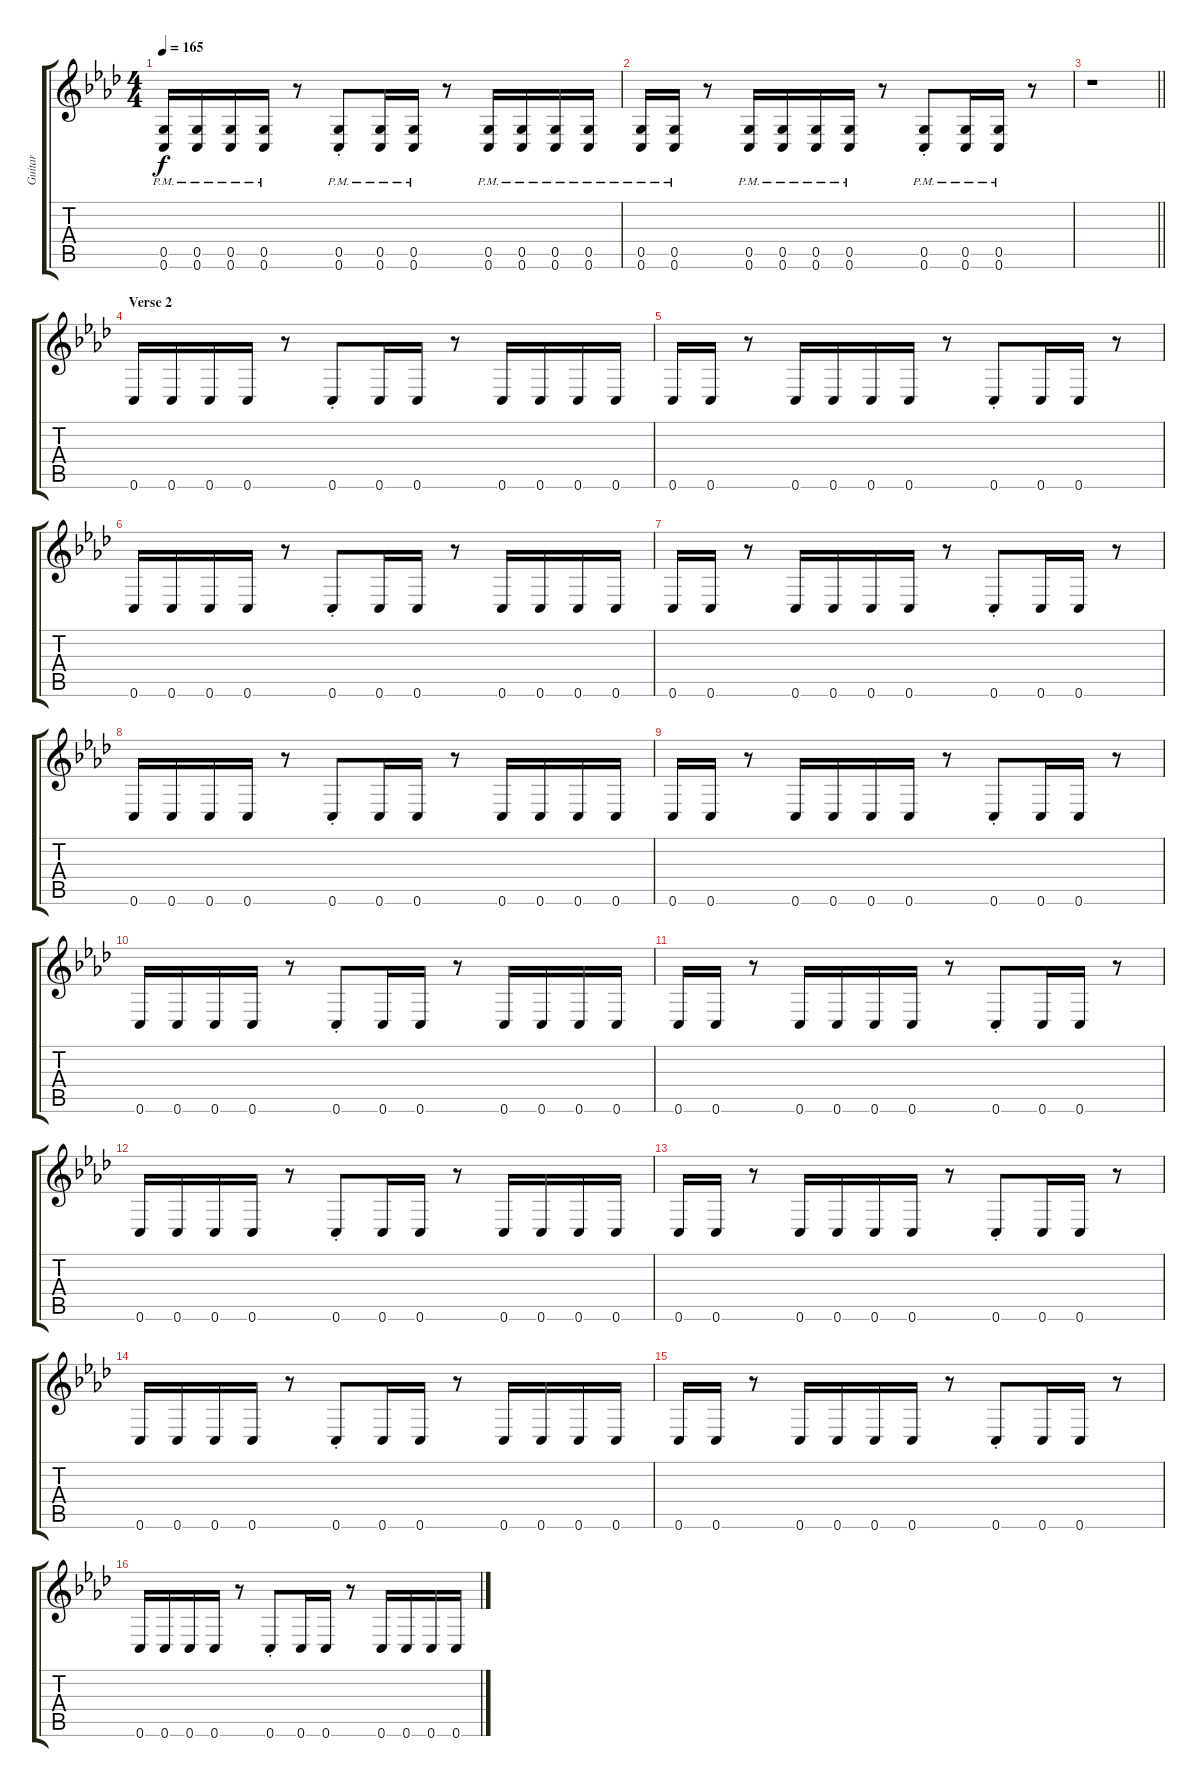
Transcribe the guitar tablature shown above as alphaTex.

\track ("Guitar" "Guitar") {instrument distortionguitar}
\staff {score tabs}
\tuning (D4 A3 F3 C3 G2 C2) {hide}
\ts (4 4)
\tempo 165
\clef g2
\ks ab
(0.5{pm} 0.6).16{dy f} (0.5{pm} 0.6).16 (0.5{pm} 0.6).16 (0.5{pm} 0.6).16 r.8 (0.5{pm st} 0.6{st}).8{beam merge} (0.5{pm} 0.6).16 (0.5{pm} 0.6).16 r.8 (0.5{pm} 0.6).16 (0.5{pm} 0.6).16 (0.5{pm} 0.6).16 (0.5{pm} 0.6).16 |
(0.5{pm} 0.6).16 (0.5{pm} 0.6).16 r.8 (0.5{pm} 0.6).16 (0.5{pm} 0.6).16 (0.5{pm} 0.6).16 (0.5{pm} 0.6).16 r.8 (0.5{pm st} 0.6{st}).8{beam merge} (0.5{pm} 0.6).16 (0.5{pm} 0.6).16 r.8 |
\barLineRight lightlight
r.1 |
\section ("" "Verse 2")
0.6.16 0.6.16 0.6.16 0.6.16 r.8 0.6{st}.8{beam merge} 0.6.16 0.6.16 r.8 0.6.16 0.6.16 0.6.16 0.6.16 |
0.6.16 0.6.16 r.8 0.6.16 0.6.16 0.6.16 0.6.16 r.8 0.6{st}.8{beam merge} 0.6.16 0.6.16 r.8 |
0.6.16 0.6.16 0.6.16 0.6.16 r.8 0.6{st}.8{beam merge} 0.6.16 0.6.16 r.8 0.6.16 0.6.16 0.6.16 0.6.16 |
0.6.16 0.6.16 r.8 0.6.16 0.6.16 0.6.16 0.6.16 r.8 0.6{st}.8{beam merge} 0.6.16 0.6.16 r.8 |
0.6.16 0.6.16 0.6.16 0.6.16 r.8 0.6{st}.8{beam merge} 0.6.16 0.6.16 r.8 0.6.16 0.6.16 0.6.16 0.6.16 |
0.6.16 0.6.16 r.8 0.6.16 0.6.16 0.6.16 0.6.16 r.8 0.6{st}.8{beam merge} 0.6.16 0.6.16 r.8 |
0.6.16 0.6.16 0.6.16 0.6.16 r.8 0.6{st}.8{beam merge} 0.6.16 0.6.16 r.8 0.6.16 0.6.16 0.6.16 0.6.16 |
0.6.16 0.6.16 r.8 0.6.16 0.6.16 0.6.16 0.6.16 r.8 0.6{st}.8{beam merge} 0.6.16 0.6.16 r.8 |
0.6.16 0.6.16 0.6.16 0.6.16 r.8 0.6{st}.8{beam merge} 0.6.16 0.6.16 r.8 0.6.16 0.6.16 0.6.16 0.6.16 |
0.6.16 0.6.16 r.8 0.6.16 0.6.16 0.6.16 0.6.16 r.8 0.6{st}.8{beam merge} 0.6.16 0.6.16 r.8 |
0.6.16 0.6.16 0.6.16 0.6.16 r.8 0.6{st}.8{beam merge} 0.6.16 0.6.16 r.8 0.6.16 0.6.16 0.6.16 0.6.16 |
0.6.16 0.6.16 r.8 0.6.16 0.6.16 0.6.16 0.6.16 r.8 0.6{st}.8{beam merge} 0.6.16 0.6.16 r.8 |
0.6.16 0.6.16 0.6.16 0.6.16 r.8 0.6{st}.8{beam merge} 0.6.16 0.6.16 r.8 0.6.16 0.6.16 0.6.16 0.6.16
